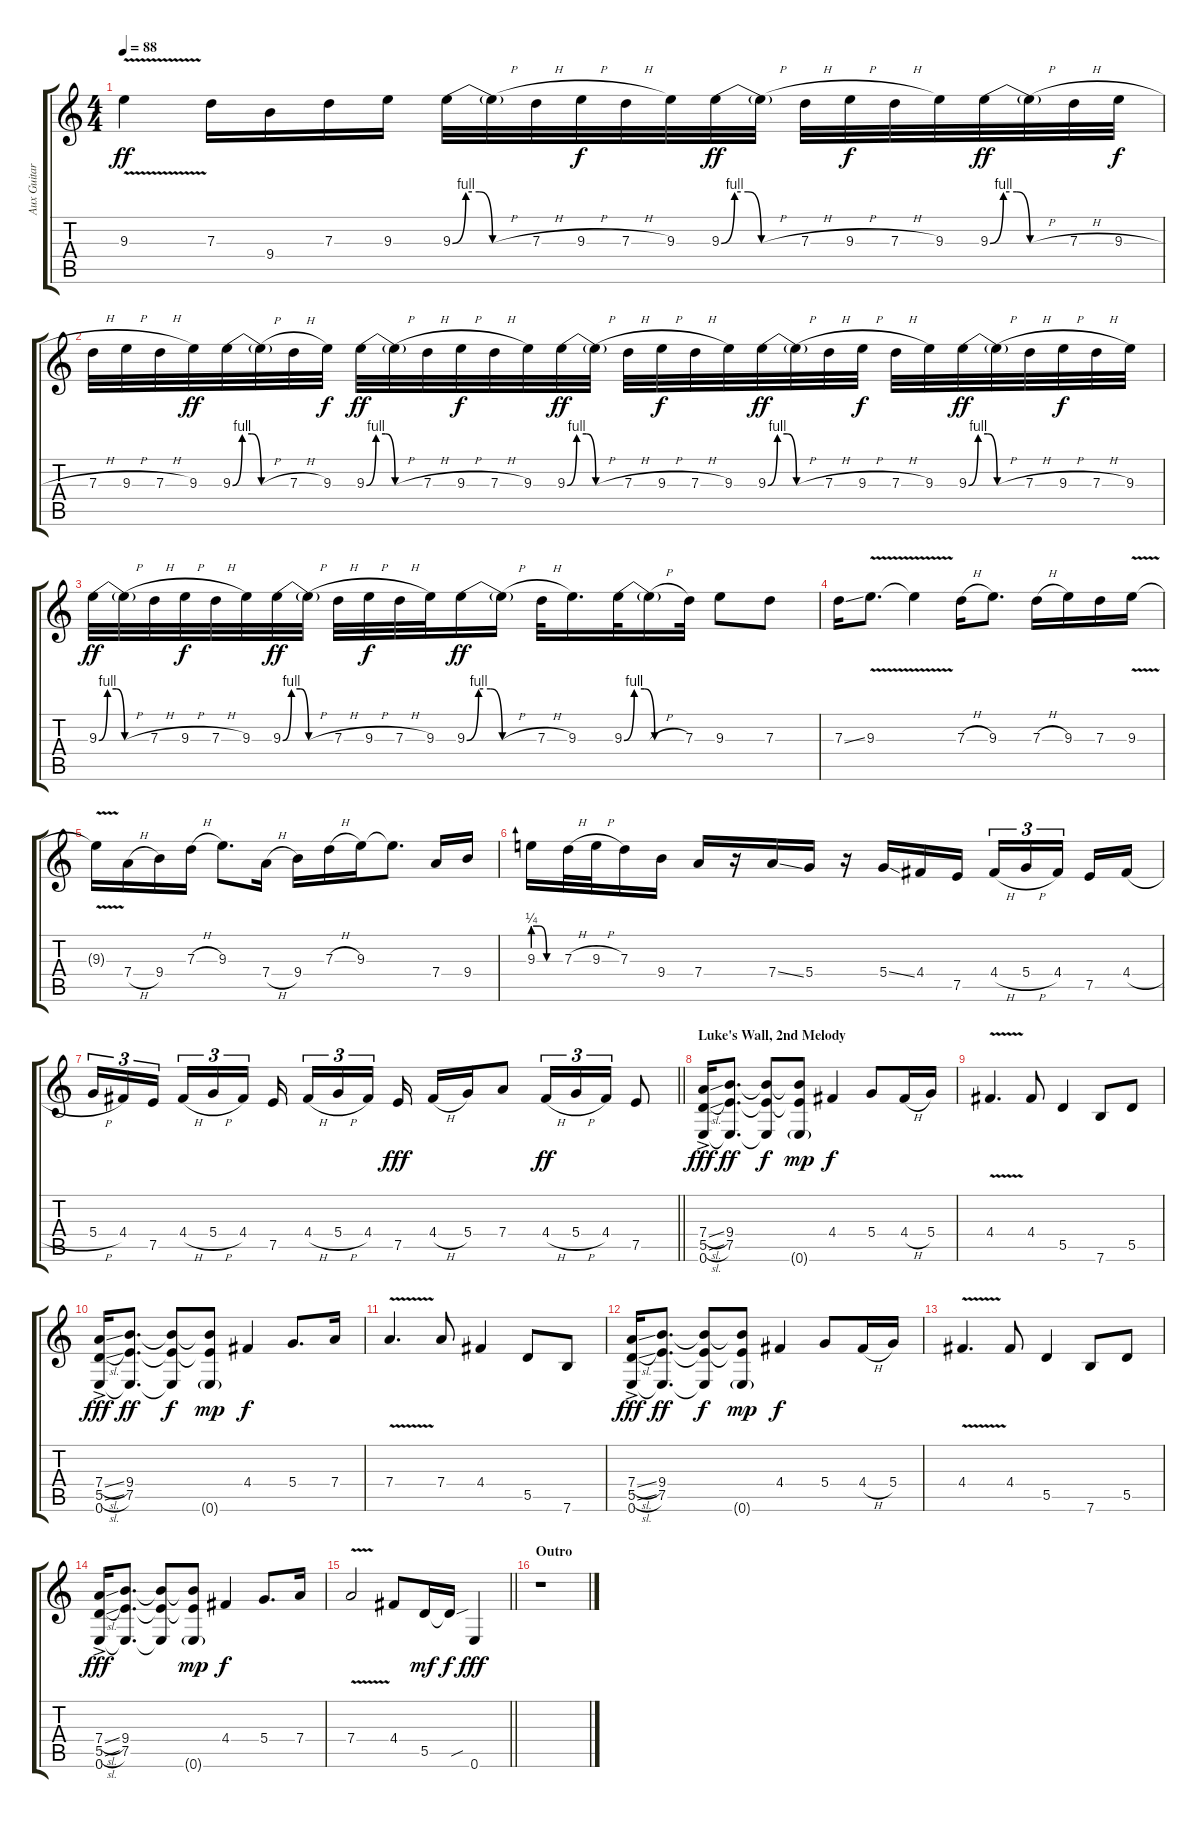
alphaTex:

\track ("Aux Guitar" "Aux Guitar") {instrument distortionguitar}
\staff {score tabs}
\tuning (E4 B3 G3 D3 A2 E2) {hide}
\ts (4 4)
\tempo 88
\clef g2
\ks c
9.3{v t}.4{dy ff} 7.3.16 9.4.16 7.3.16 9.3.16 9.3{be (custom 0 0 10 4 20 4 30 0 60 0)}.32 9.3{h t}.32 7.3{h}.32 9.3{h}.32{dy f} 7.3{h}.32 9.3.32 9.3{be (custom 0 0 10 4 20 4 30 0 60 0)}.32{dy ff} 9.3{h t}.32 7.3{h}.32 9.3{h}.32{dy f} 7.3{h}.32 9.3.32 9.3{be (custom 0 0 10 4 20 4 30 0 60 0)}.32{dy ff} 9.3{h t}.32 7.3{h}.32 9.3{h}.32{dy f} |
7.3{h}.32 9.3{h}.32 7.3{h}.32 9.3.32{dy ff} 9.3{be (custom 0 0 10 4 20 4 30 0 60 0)}.32 9.3{h t}.32 7.3{h}.32 9.3.32{dy f} 9.3{be (custom 0 0 10 4 20 4 30 0 60 0)}.32{dy ff} 9.3{h t}.32 7.3{h}.32 9.3{h}.32{dy f} 7.3{h}.32 9.3.32 9.3{be (custom 0 0 10 4 20 4 30 0 60 0)}.32{dy ff} 9.3{h t}.32 7.3{h}.32 9.3{h}.32{dy f} 7.3{h}.32 9.3.32 9.3{be (custom 0 0 10 4 20 4 30 0 60 0)}.32{dy ff} 9.3{h t}.32 7.3{h}.32 9.3{h}.32{dy f} 7.3{h}.32 9.3.32 9.3{be (custom 0 0 10 4 20 4 30 0 60 0)}.32{dy ff} 9.3{h t}.32 7.3{h}.32 9.3{h}.32{dy f} 7.3{h}.32 9.3.32 |
9.3{be (custom 0 0 10 4 20 4 30 0 60 0)}.32{dy ff volume 16 balance 6} 9.3{h t}.32 7.3{h}.32 9.3{h}.32{dy f} 7.3{h}.32 9.3.32 9.3{be (custom 0 0 10 4 20 4 30 0 60 0)}.32{dy ff} 9.3{h t}.32 7.3{h}.32 9.3{h}.32{dy f} 7.3{h}.32 9.3.32 9.3{be (custom 0 0 10 4 20 4 30 0 60 0)}.16{dy ff} 9.3{h t}.16 7.3{h}.32 9.3.16{d} 9.3{be (custom 0 0 10 4 20 4 30 0 60 0)}.32 9.3{h t}.16 7.3.32 9.3.8 7.3.8 |
7.3{ss}.16 9.3{v}.8{d} 9.3{t}.4 7.3{h}.16 9.3.8{d} 7.3{h}.16 9.3.16 7.3.16 9.3{v}.16 |
9.3{v t}.16 7.4{h}.16 9.4.16 7.3{h}.16 9.3.8{d} 7.4{h}.16 9.4.16 7.3{h}.16 9.3.16 9.3{t}.8{d} 7.4.16 9.4.16 |
9.3{be (custom 0 1 15 1 30 0 60 0)}.16 7.3{h}.32 9.3{h}.32 7.3.16 9.4.16 7.4.16 r.16 7.4{ss}.16 5.4.16 r.16 5.4{ss}.16 4.4.16 7.5.16 4.4{h}.16{tu (3 2)} 5.4{h}.16{tu (3 2)} 4.4.16{tu (3 2) beam splitsecondary} 7.5.16 4.4{h}.16 |
\barLineRight lightlight
5.4{h}.16{tu (3 2)} 4.4.16{tu (3 2)} 7.5.16{tu (3 2) beam splitsecondary} 4.4{h}.16{tu (3 2)} 5.4{h}.16{tu (3 2)} 4.4.16{tu (3 2)} 7.5.16{beam splitsecondary} 4.4{h}.16{tu (3 2)} 5.4{h}.16{tu (3 2)} 4.4.16{tu (3 2) beam splitsecondary} 7.5.16{dy fff} 4.4{h}.16 5.4.16 7.4.8 4.4{h}.16{tu (3 2) dy ff} 5.4{h}.16{tu (3 2)} 4.4.16{tu (3 2)} 7.5.8 |
\section ("" "Luke's Wall, 2nd Melody")
(7.4{sl} 5.5{sl} 0.6{ac}).16{dy fff volume 11 balance 8} (9.4 7.5 0.6{t}).8{d dy ff} (9.4{t} 7.5{t} 0.6{t}).8{dy f} (9.4{t} 7.5{t} 0.6{g}).8{dy mp} 4.4.4{dy f} 5.4.8 4.4{h}.16 5.4.16 |
4.4{v}.4{d} 4.4.8 5.5.4 7.6.8{beam merge} 5.5.8 |
(7.4{sl} 5.5{sl} 0.6{ac}).16{dy fff} (9.4 7.5 0.6{t}).8{d dy ff} (9.4{t} 7.5{t} 0.6{t}).8{dy f} (9.4{t} 7.5{t} 0.6{g}).8{dy mp} 4.4.4{dy f} 5.4.8{d} 7.4.16 |
7.4{v}.4{d} 7.4.8 4.4.4 5.5.8 7.6.8 |
(7.4{sl} 5.5{sl} 0.6{ac}).16{dy fff} (9.4 7.5 0.6{t}).8{d dy ff} (9.4{t} 7.5{t} 0.6{t}).8{dy f} (9.4{t} 7.5{t} 0.6{g}).8{dy mp} 4.4.4{dy f} 5.4.8 4.4{h}.16 5.4.16 |
4.4{v}.4{d} 4.4.8 5.5.4 7.6.8{beam merge} 5.5.8 |
(7.4{sl} 5.5{sl} 0.6{ac}).16{dy fff} (9.4 7.5 0.6{t}).8{d} (9.4{t} 7.5{t} 0.6{t}).8 (9.4{t} 7.5{t} 0.6{g}).8{dy mp} 4.4.4{dy f} 5.4.8{d} 7.4.16 |
\barLineRight lightlight
7.4{v}.2 4.4.8 5.5.16{dy mf} 5.5{sou t}.16{dy f} 0.6.4{dy fff} |
\section ("" "Outro")
r.1{volume 14 instrument distortionguitar}
